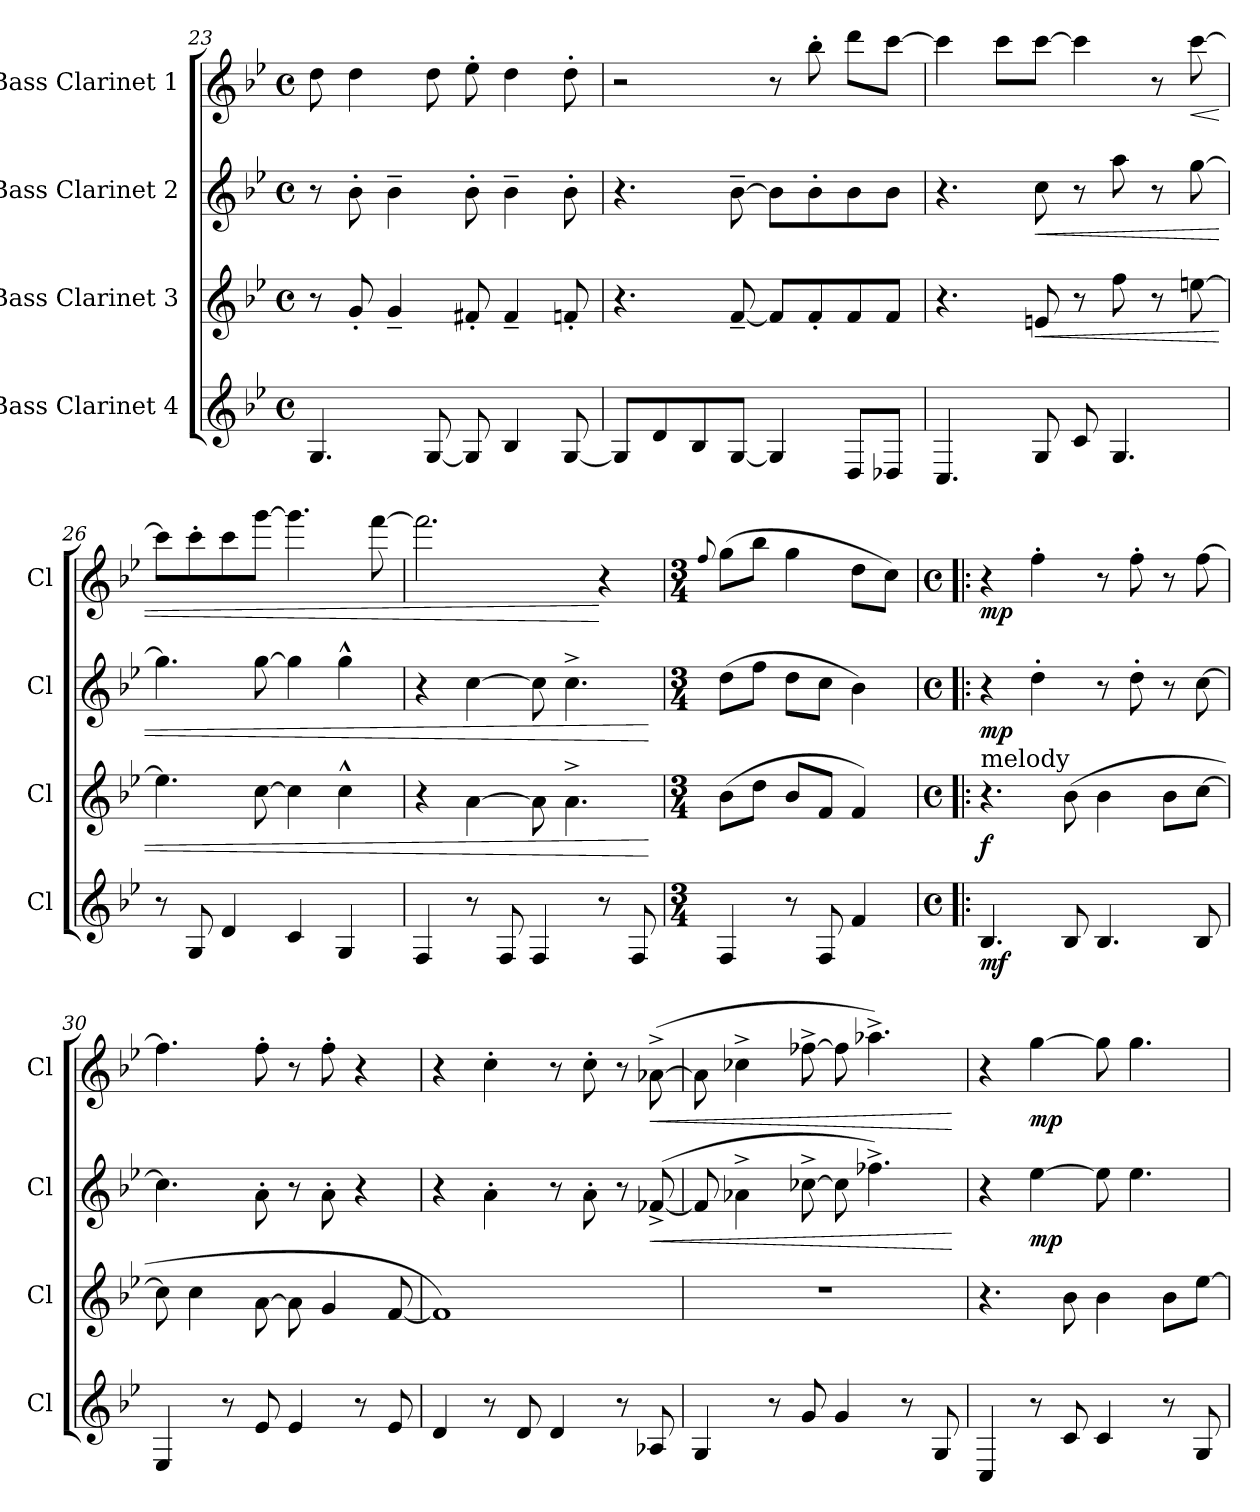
**kern	**dynam	**kern	**dynam	**kern	**dynam	**kern	**dynam
*part4	*part4	*part3	*part3	*part2	*part2	*part1	*part1
*staff4	*staff4	*staff3	*staff3	*staff2	*staff2	*staff1	*staff1
*I"Bass Clarinet 4	*	*I"Bass Clarinet 3	*	*I"Bass Clarinet 2	*	*I"Bass Clarinet 1	*
*I'Cl	*	*I'Cl	*	*I'Cl	*	*I'Cl	*
*clefG2	*	*clefG2	*	*clefG2	*	*clefG2	*
*ITrd8c14	*	*ITrd8c14	*	*ITrd8c14	*	*ITrd8c14	*
*k[b-e-]	*	*k[b-e-]	*	*k[b-e-]	*	*k[b-e-]	*
*B-:	*	*B-:	*	*B-:	*	*B-:	*
*M4/4	*	*M4/4	*	*M4/4	*	*M4/4	*
*met(c)	*	*met(c)	*	*met(c)	*	*met(c)	*
=23	=23	=23	=23	=23	=23	=23	=23
4.GG/	.	8r	.	8r	.	8d\	.
.	.	8G'</	.	8B-'>\	.	4d\	.
.	.	4G~</	.	4B-~>\	.	.	.
[8GG/	.	.	.	.	.	8d\	.
8GG/]	.	8F#X'</	.	8B-'>\	.	8e-'>\	.
4BB-/	.	4F#~</	.	4B-~>\	.	4d\	.
[8GG/	.	8Fn'</	.	8B-'>\	.	8d'>\	.
=24	=24	=24	=24	=24	=24	=24	=24
8GG/L]	.	4.r	.	4.r	.	2r	.
8D/	.	.	.	.	.	.	.
8BB-/	.	.	.	.	.	.	.
[8GG/J	.	[8F~</	.	[8B-~>\	.	.	.
4GG/]	.	8F/L]	.	8B-\L]	.	8r	.
.	.	8F'</	.	8B-'>\	.	8b-'>\	.
8DD/L	.	8F/	.	8B-\	.	8dd\L	.
8DD-X/J	.	8F/J	.	8B-\J	.	[8cc\J	.
=25	=25	=25	=25	=25	=25	=25	=25
4.CC/	.	4.r	.	4.r	.	4cc\]	.
.	.	.	.	.	.	8cc\L	.
!	!	!	!LO:HP:b	!	!LO:HP:b	!	!
8GG/	.	8En/	<	8c\	<	[8cc\J	.
8C/	.	8r	.	8r	.	4cc\]	.
4.GG/	.	8f\	.	8a\	.	.	.
.	.	8r	.	8r	.	8r	.
!	!	!	!	!	!	!	!LO:HP:b
.	.	[8en\	.	[8g\	.	[8cc\	<
=26	=26	=26	=26	=26	=26	=26	=26
8r	.	4.e\]	.	4.g\]	.	8cc\L]	.
8GG/	.	.	.	.	.	8cc'>\	.
4D/	.	.	.	.	.	8cc\	.
.	.	[8c\	.	[8g\	.	[8gg\J	.
4C/	.	4c\]	.	4g\]	.	4.gg\]	.
4GG/	.	4c^^>\	.	4g^^>\	.	.	.
.	.	.	.	.	.	[8ff\	.
=27	=27	=27	=27	=27	=27	=27	=27
4FF/	.	4r	.	4r	.	2.ff\]	.
8r	.	[4A\	.	[4c\	.	.	.
8FF/	.	.	.	.	.	.	.
4FF/	.	8A\]	.	8c\]	.	.	.
.	.	4.A^>\	.	4.c^>\	.	.	.
8r	.	.	.	.	.	4r	[
8FF/	.	.	.	.	.	.	.
.	.	.	[	.	[	.	.
=28	=28	=28	=28	=28	=28	=28	=28
*M3/4	*	*M3/4	*	*M3/4	*	*M3/4	*
.	.	.	.	.	.	8qqf/	.
4FF/	.	(>8B-\L	.	(>8d\L	.	(>8g\L	.
.	.	8d\J	.	8f\J	.	8b-\J	.
8r	.	8B-/L	.	8d\L	.	4g\	.
8FF/	.	8F/J	.	8c\J	.	.	.
4F/	.	4F/)	.	4B-\)	.	8d\L	.
.	.	.	.	.	.	8c\J)	.
!!LO:PB:g=z
=29!|:	=29!|:	=29!|:	=29!|:	=29!|:	=29!|:	=29!|:	=29!|:
*M4/4	*	*M4/4	*	*M4/4	*	*M4/4	*
*met(c)	*	*met(c)	*	*met(c)	*	*met(c)	*
!	!	!LO:TX:a:t=melody	!	!	!	!	!
!	!LO:DY:b	!	!LO:DY:b	!	!LO:DY:b	!	!LO:DY:b
4.BB-/	mf	4.r	f	4r	mp	4r	mp
.	.	.	.	4d'>\	.	4f'>\	.
8BB-/	.	(>8B-\	.	.	.	.	.
4.BB-/	.	4B-\	.	8r	.	8r	.
.	.	.	.	8d'>\	.	8f'>\	.
.	.	8B-\L	.	8r	.	8r	.
8BB-/	.	[8c\J	.	[8c\	.	[8f\	.
=30	=30	=30	=30	=30	=30	=30	=30
4EE-/	.	8c\]	.	4.c\]	.	4.f\]	.
.	.	4c\	.	.	.	.	.
8r	.	.	.	.	.	.	.
8E-/	.	[8A\	.	8A'>\	.	8f'>\	.
4E-/	.	8A\]	.	8r	.	8r	.
.	.	4G/	.	8A'>\	.	8f'>\	.
8r	.	.	.	4r	.	4r	.
8E-/	.	[8F/	.	.	.	.	.
=31	=31	=31	=31	=31	=31	=31	=31
4D/	.	1F])	.	4r	.	4r	.
8r	.	.	.	4A'>\	.	4c'>\	.
8D/	.	.	.	.	.	.	.
4D/	.	.	.	8r	.	8r	.
.	.	.	.	8A'>\	.	8c'>\	.
8r	.	.	.	8r	.	8r	.
!	!	!	!	!	!LO:HP:b	!	!LO:HP:b
8AA-X/	.	.	.	(>[8F-X^</	<	(>[8A-X^>\	<
=32	=32	=32	=32	=32	=32	=32	=32
4GG/	.	1r	.	8F-/]	.	8A-\]	.
.	.	.	.	4A-X^>\	.	4c-X^>\	.
8r	.	.	.	.	.	.	.
8G/	.	.	.	[8c-X^>\	.	[8f-X^>\	.
4G/	.	.	.	8c-\]	.	8f-\]	.
.	.	.	.	4.f-X^>\)	.	4.a-X^>\)	.
8r	.	.	.	.	.	.	.
8GG/	.	.	.	.	.	.	.
.	.	.	.	.	[	.	[
=33	=33	=33	=33	=33	=33	=33	=33
4CC/	.	4.r	.	4r	.	4r	.
!	!	!	!	!	!LO:DY:b	!	!LO:DY:b
8r	.	.	.	[4e-\	mp	[4g\	mp
8C/	.	8B-\	.	.	.	.	.
4C/	.	4B-\	.	8e-\]	.	8g\]	.
.	.	.	.	4.e-\	.	4.g\	.
8r	.	8B-\L	.	.	.	.	.
8GG/	.	[8e-\J	.	.	.	.	.
=	=	=	=	=	=	=	=
*-	*-	*-	*-	*-	*-	*-	*-
